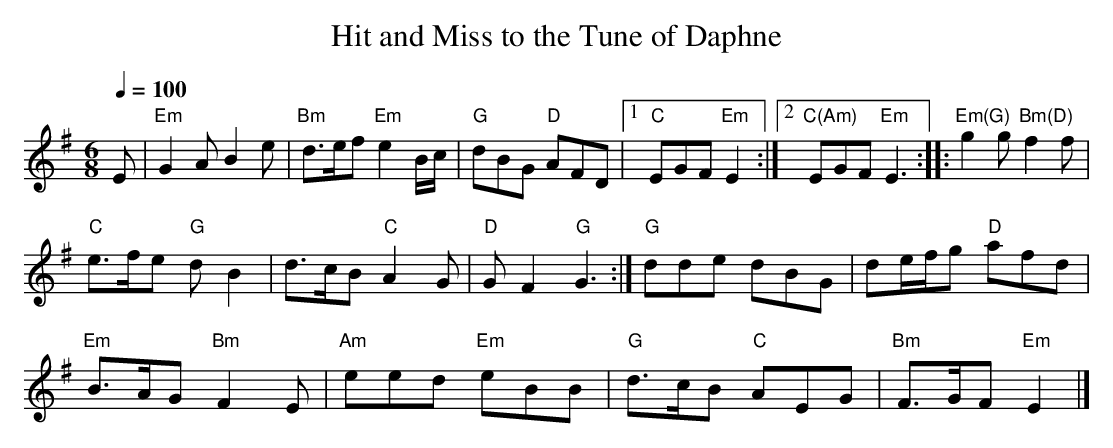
X:1     %Music
T:Hit and Miss to the Tune of Daphne     %Tune name
Q:1/4=100     %Tempo
M:6/8     %Meter
L:1/8     %
K:G
E |"Em"G2 A B2 e |"Bm"d3/2e/f "Em"e2 B/c/ |"G"dBG "D"AFD |1"C"EGF "Em"E2 :|2"C(Am)"EGF "Em"E3 ::"Em(G)"g2 g "Bm(D)"f2 f |
"C"e3/2f/e "G"d B2 |d3/2c/B "C"A2 G |"D"G F2 "G"G3 :|"G"dde dBG |de/f/g "D"afd |
"Em"B3/2A/G "Bm"F2 E |"Am"eed "Em"eBB |"G"d3/2c/B "C"AEG |"Bm"F3/2G/F "Em"E2 |]
